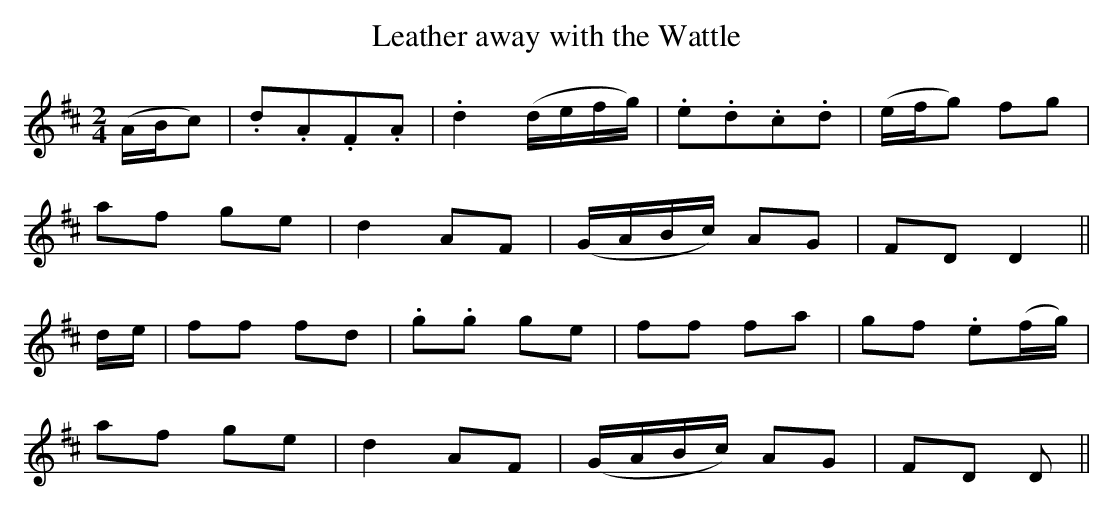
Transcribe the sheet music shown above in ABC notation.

X:1
T: Leather away with the Wattle
M: 2/4
L: 1/8
K: D
(A/B/c) | .d.A.F.A | .d2 (d/e/f/g/) | .e.d.c.d | (e/f/g) fg |
af ge | d2 AF | (G/A/B/c/) AG | FD D2 ||
d/e/ | ff fd | .g.g ge | ff fa | gf .e(f/g/) |
af ge | d2 AF | (G/A/B/c/) AG | FD D ||
